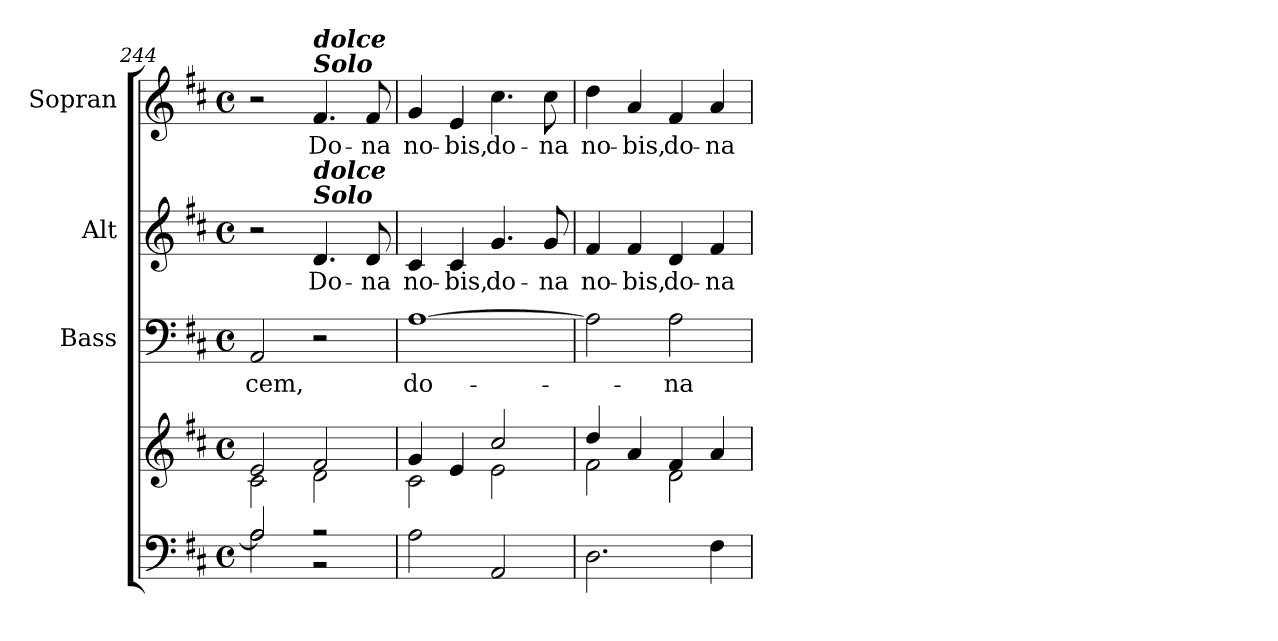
**kern	**kern	**kern	**text	**kern	**text	**kern	**text
*part4	*part4	*part3	*part3	*part2	*part2	*part1	*part1
*staff5	*staff4	*staff3	*staff3	*staff2	*staff2	*staff1	*staff1
*	*	*I"Bass	*	*I"Alt	*	*I"Sopran	*
*	*	*I'B.	*	*I'A.	*	*I'S.	*
*clefF4	*clefG2	*clefF4	*	*clefG2	*	*clefG2	*
*k[f#c#]	*k[f#c#]	*k[f#c#]	*	*k[f#c#]	*	*k[f#c#]	*
*D:	*D:	*D:	*	*D:	*	*D:	*
*M4/4	*M4/4	*M4/4	*	*M4/4	*	*M4/4	*
*met(c)	*met(c)	*met(c)	*	*met(c)	*	*met(c)	*
=244	=244	=244	=244	=244	=244	=244	=244
*^	*^	*	*	*	*	*	*
!	!	!	!	!	!LO:LY:b	!	!	!	!
2A/]	2A\	2e/	2c#\	2AA/	-cem,	2r	.	2r	.
!	!	!	!	!	!	!	!	!LO:TX:a:Bi:t=Solo	!
!	!	!	!	!	!	!	!	!LO:TX:a:Bi:t=dolce	!
!	!	!	!	!	!	!LO:TX:a:Bi:t=Solo	!	!	!
!	!	!	!	!	!	!LO:TX:a:Bi:t=dolce	!	!	!
!	!	!	!	!	!	!	!LO:LY:b	!	!LO:LY:b
2r	2r	2f#/	2d\	2r	.	4.d/	Do-	4.f#/	Do-
!	!	!	!	!	!	!	!LO:LY:b	!	!LO:LY:b
.	.	.	.	.	.	8d/	-na	8f#/	-na
*v	*v	*	*	*	*	*	*	*	*
=245	=245	=245	=245	=245	=245	=245	=245	=245
!	!	!	!	!LO:LY:b	!	!LO:LY:b	!	!LO:LY:b
2A\	4g/	2c#\	[1A	do-	4c#/	no-	4g/	no-
!	!	!	!	!	!	!LO:LY:b	!	!LO:LY:b
.	4e/	.	.	.	4c#/	-bis,	4e/	-bis,
!	!	!	!	!	!	!LO:LY:b	!	!LO:LY:b
2AA/	2cc#/	2e\	.	.	4.g/	do-	4.cc#\	do-
!	!	!	!	!	!	!LO:LY:b	!	!LO:LY:b
.	.	.	.	.	8g/	-na	8cc#\	-na
=246	=246	=246	=246	=246	=246	=246	=246	=246
!	!	!	!	!	!	!LO:LY:b	!	!LO:LY:b
2.D\	4dd/	2f#\	2A\]	.	4f#/	no-	4dd\	no-
!	!	!	!	!	!	!LO:LY:b	!	!LO:LY:b
.	4a/	.	.	.	4f#/	-bis,	4a/	-bis,
!	!	!	!	!LO:LY:b	!	!LO:LY:b	!	!LO:LY:b
.	4f#/	2d\	2A\	-na	4d/	do-	4f#/	do-
!	!	!	!	!	!	!LO:LY:b	!	!LO:LY:b
4F#\	4a/	.	.	.	4f#/	-na	4a/	-na
*	*v	*v	*	*	*	*	*	*
=	=	=	=	=	=	=	=
*-	*-	*-	*-	*-	*-	*-	*-
